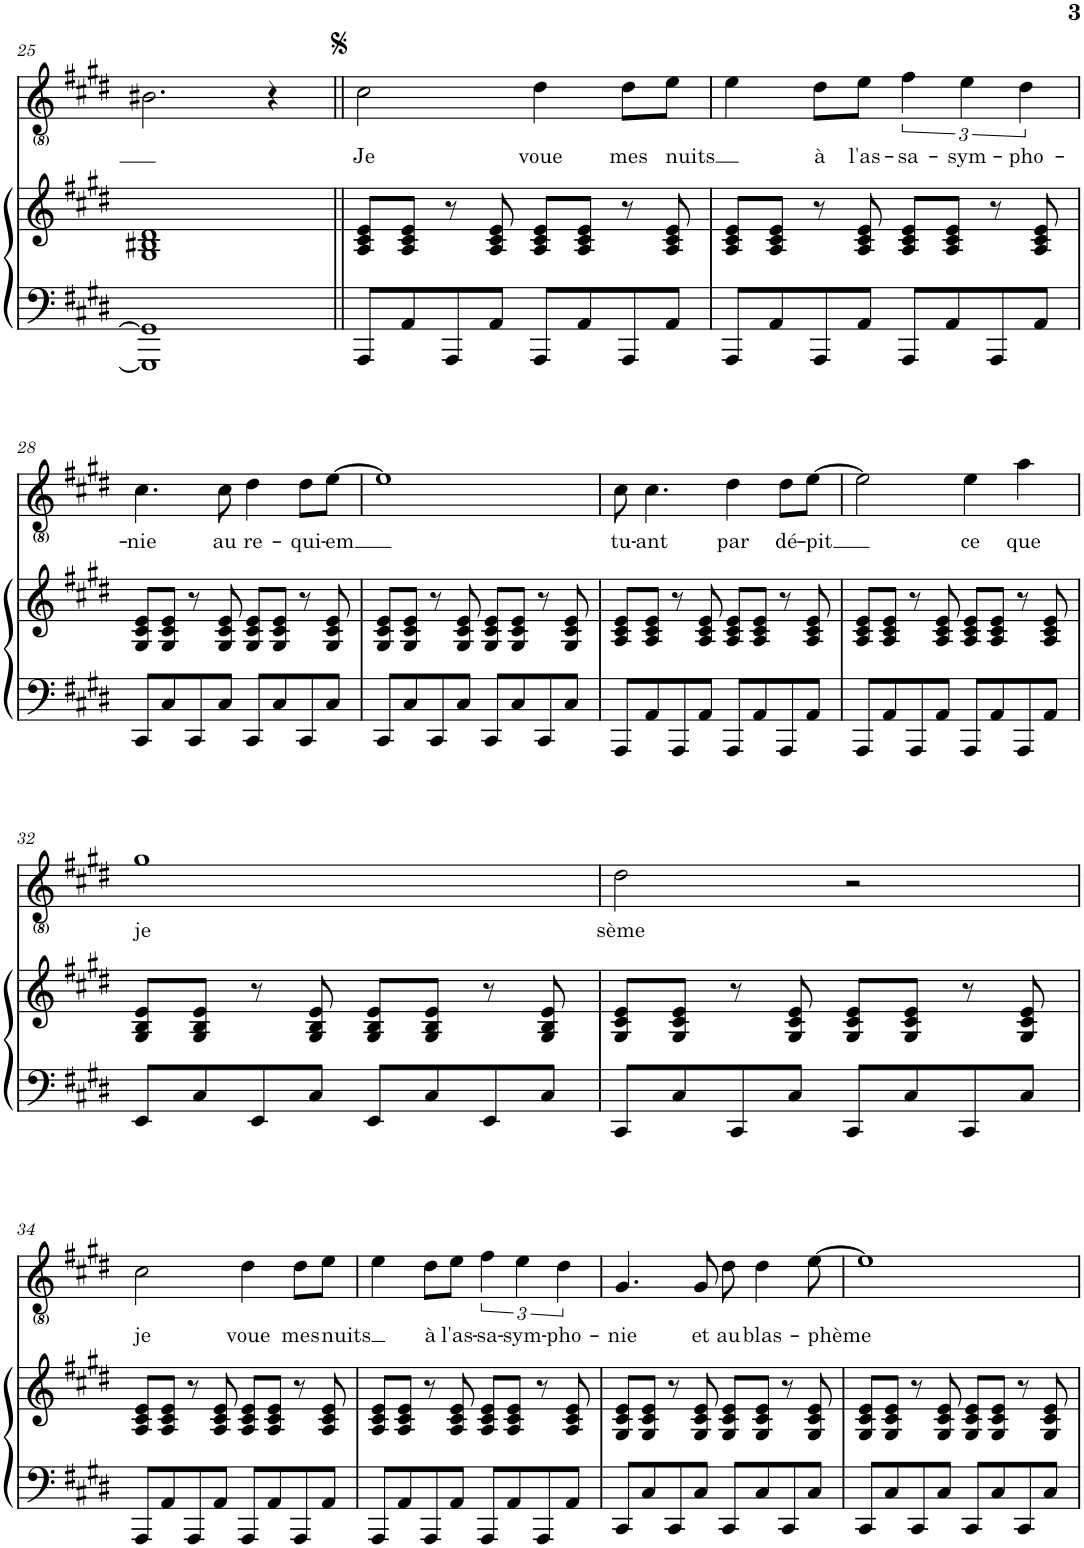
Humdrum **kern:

**kern	**kern	**kern	**text
*part2	*part2	*part1	*part1
*staff3	*staff2	*staff1	*staff1
*I"Piano	*	*I"Voice	*
*I'Pno	*	*	*
!!LO:PB:g=z
*clefF4	*clefG2	*clefG2	*
*k[f#c#g#d#]	*k[f#c#g#d#]	*k[f#c#g#d#]	*
*M4/4	*M4/4	*M4/4	*
=25	=25	=25	=25
1GGG#] 1GG#]	1G# 1B#X 1d#	2.b#X\	.
.	.	4r	.
=26||	=26||	=26||	=26||
!	!	!	!LO:LY:b
8AAA/L	8A/ 8c#/ 8e/L	2cc#\	Je
8AA/	8A/ 8c#/ 8e/J	.	.
8AAA/	8r	.	.
8AA/J	8A/ 8c#/ 8e/	.	.
!	!	!	!LO:LY:b
8AAA/L	8A/ 8c#/ 8e/L	4dd#\	voue
8AA/	8A/ 8c#/ 8e/J	.	.
!	!	!	!LO:LY:b
8AAA/	8r	8dd#\L	mes
!	!	!	!LO:LY:b
8AA/J	8A/ 8c#/ 8e/	8ee\J	nuits
=27	=27	=27	=27
8AAA/L	8A/ 8c#/ 8e/L	4ee\	.
8AA/	8A/ 8c#/ 8e/J	.	.
!	!	!	!LO:LY:b
8AAA/	8r	8dd#\L	à
!	!	!	!LO:LY:b
8AA/J	8A/ 8c#/ 8e/	8ee\J	l'as-
!	!	!	!LO:LY:b
8AAA/L	8A/ 8c#/ 8e/L	6ff#\	-sa-
8AA/	8A/ 8c#/ 8e/J	.	.
!	!	!	!LO:LY:b
.	.	6ee\	-sym-
8AAA/	8r	.	.
!	!	!	!LO:LY:b
.	.	6dd#\	-pho-
8AA/J	8A/ 8c#/ 8e/	.	.
!!LO:LB:g=z
=28	=28	=28	=28
!	!	!	!LO:LY:b
8CC#/L	8G#/ 8c#/ 8e/L	4.cc#\	-nie
8C#/	8G#/ 8c#/ 8e/J	.	.
8CC#/	8r	.	.
!	!	!	!LO:LY:b
8C#/J	8G#/ 8c#/ 8e/	8cc#\	au
!	!	!	!LO:LY:b
8CC#/L	8G#/ 8c#/ 8e/L	4dd#\	re-
8C#/	8G#/ 8c#/ 8e/J	.	.
!	!	!	!LO:LY:b
8CC#/	8r	8dd#\L	-qui-
!	!	!	!LO:LY:b
8C#/J	8G#/ 8c#/ 8e/	[8ee\J	-em
=29	=29	=29	=29
8CC#/L	8G#/ 8c#/ 8e/L	1ee]	.
8C#/	8G#/ 8c#/ 8e/J	.	.
8CC#/	8r	.	.
8C#/J	8G#/ 8c#/ 8e/	.	.
8CC#/L	8G#/ 8c#/ 8e/L	.	.
8C#/	8G#/ 8c#/ 8e/J	.	.
8CC#/	8r	.	.
8C#/J	8G#/ 8c#/ 8e/	.	.
=30	=30	=30	=30
!	!	!	!LO:LY:b
8AAA/L	8A/ 8c#/ 8e/L	8cc#\	tu-
!	!	!	!LO:LY:b
8AA/	8A/ 8c#/ 8e/J	4.cc#\	-ant
8AAA/	8r	.	.
8AA/J	8A/ 8c#/ 8e/	.	.
!	!	!	!LO:LY:b
8AAA/L	8A/ 8c#/ 8e/L	4dd#\	par
8AA/	8A/ 8c#/ 8e/J	.	.
!	!	!	!LO:LY:b
8AAA/	8r	8dd#\L	dé-
!	!	!	!LO:LY:b
8AA/J	8A/ 8c#/ 8e/	[8ee\J	-pit
=31	=31	=31	=31
8AAA/L	8A/ 8c#/ 8e/L	2ee\]	.
8AA/	8A/ 8c#/ 8e/J	.	.
8AAA/	8r	.	.
8AA/J	8A/ 8c#/ 8e/	.	.
!	!	!	!LO:LY:b
8AAA/L	8A/ 8c#/ 8e/L	4ee\	ce
8AA/	8A/ 8c#/ 8e/J	.	.
!	!	!	!LO:LY:b
8AAA/	8r	4aa\	que
8AA/J	8A/ 8c#/ 8e/	.	.
!!LO:LB:g=z
=32	=32	=32	=32
!	!	!	!LO:LY:b
8EE/L	8G#/ 8B/ 8e/L	1gg#	je
8C#/	8G#/ 8B/ 8e/J	.	.
8EE/	8r	.	.
8C#/J	8G#/ 8B/ 8e/	.	.
8EE/L	8G#/ 8B/ 8e/L	.	.
8C#/	8G#/ 8B/ 8e/J	.	.
8EE/	8r	.	.
8C#/J	8G#/ 8B/ 8e/	.	.
=33	=33	=33	=33
!	!	!	!LO:LY:b
8CC#/L	8G#/ 8c#/ 8e/L	2dd#\	sème
8C#/	8G#/ 8c#/ 8e/J	.	.
8CC#/	8r	.	.
8C#/J	8G#/ 8c#/ 8e/	.	.
8CC#/L	8G#/ 8c#/ 8e/L	2r	.
8C#/	8G#/ 8c#/ 8e/J	.	.
8CC#/	8r	.	.
8C#/J	8G#/ 8c#/ 8e/	.	.
!!LO:LB:g=z
=34	=34	=34	=34
!	!	!	!LO:LY:b
8AAA/L	8A/ 8c#/ 8e/L	2cc#\	je
8AA/	8A/ 8c#/ 8e/J	.	.
8AAA/	8r	.	.
8AA/J	8A/ 8c#/ 8e/	.	.
!	!	!	!LO:LY:b
8AAA/L	8A/ 8c#/ 8e/L	4dd#\	voue
8AA/	8A/ 8c#/ 8e/J	.	.
!	!	!	!LO:LY:b
8AAA/	8r	8dd#\L	mes
!	!	!	!LO:LY:b
8AA/J	8A/ 8c#/ 8e/	8ee\J	nuits
=35	=35	=35	=35
8AAA/L	8A/ 8c#/ 8e/L	4ee\	.
8AA/	8A/ 8c#/ 8e/J	.	.
!	!	!	!LO:LY:b
8AAA/	8r	8dd#\L	à
!	!	!	!LO:LY:b
8AA/J	8A/ 8c#/ 8e/	8ee\J	l'as-
!	!	!	!LO:LY:b
8AAA/L	8A/ 8c#/ 8e/L	6ff#\	-sa-
8AA/	8A/ 8c#/ 8e/J	.	.
!	!	!	!LO:LY:b
.	.	6ee\	-sym-
8AAA/	8r	.	.
!	!	!	!LO:LY:b
.	.	6dd#\	-pho-
8AA/J	8A/ 8c#/ 8e/	.	.
=36	=36	=36	=36
!	!	!	!LO:LY:b
8CC#/L	8G#/ 8c#/ 8e/L	4.g#/	-nie
8C#/	8G#/ 8c#/ 8e/J	.	.
8CC#/	8r	.	.
!	!	!	!LO:LY:b
8C#/J	8G#/ 8c#/ 8e/	8g#/	et
!	!	!	!LO:LY:b
8CC#/L	8G#/ 8c#/ 8e/L	8dd#\	au
!	!	!	!LO:LY:b
8C#/	8G#/ 8c#/ 8e/J	4dd#\	blas-
8CC#/	8r	.	.
!	!	!	!LO:LY:b
8C#/J	8G#/ 8c#/ 8e/	[8ee\	-phème
=37	=37	=37	=37
8CC#/L	8G#/ 8c#/ 8e/L	1ee]	.
8C#/	8G#/ 8c#/ 8e/J	.	.
8CC#/	8r	.	.
8C#/J	8G#/ 8c#/ 8e/	.	.
8CC#/L	8G#/ 8c#/ 8e/L	.	.
8C#/	8G#/ 8c#/ 8e/J	.	.
8CC#/	8r	.	.
8C#/J	8G#/ 8c#/ 8e/	.	.
=	=	=	=
*-	*-	*-	*-
